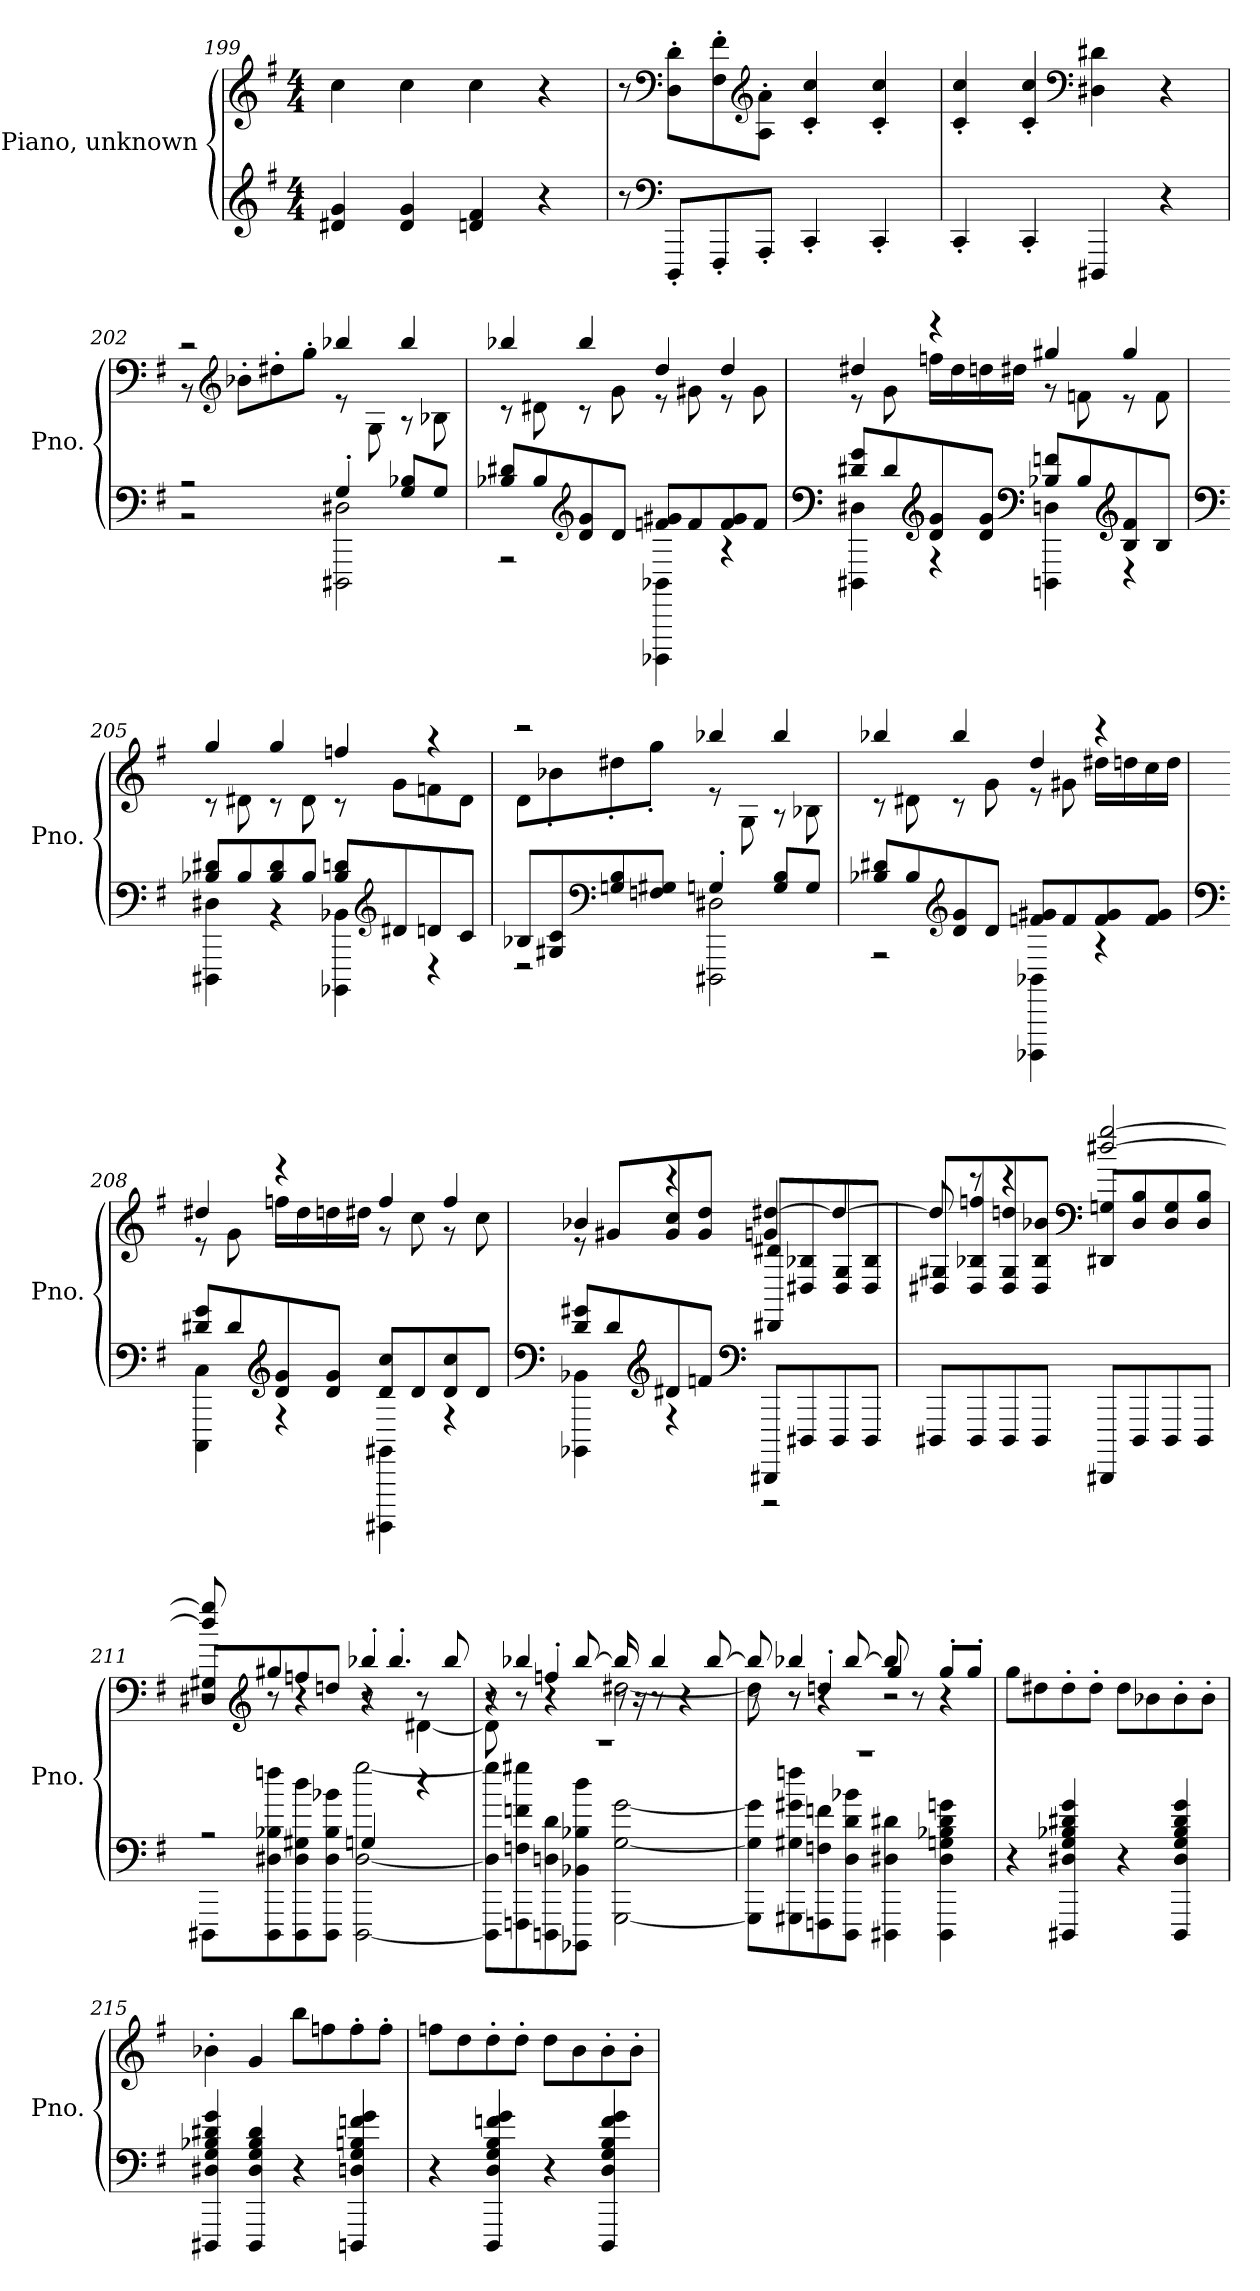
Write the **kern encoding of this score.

**kern	**kern
*part1	*part1
*staff2	*staff1
*I"Piano, unknown	*
*I'Pno.	*
*clefG2	*clefG2
*k[f#]	*k[f#]
*M4/4	*M4/4
=199	=199
4d#X/ 4g/	4cc\
4d#/ 4g/	4cc\
4dn/ 4f#/	4cc\
4r	4r
!!LO:LB:g=z
=200	=200
8r	8r
*clefF4	*clefF4
8DDD'/L	8D\' 8d\'L
8FFF#'/	8F#\' 8f#\'
*	*clefG2
8AAA'/J	8A\' 8a\'J
4CC'/	4c/' 4cc/'
4CC'/	4c/' 4cc/'
=201	=201
4CC'/	4c/' 4cc/'
4CC'/	4c/' 4cc/'
*	*clefF4
4DDD#X/	4D#X\ 4d#X\
4r	4r
=202	=202
*^	*^
2r	2r	2r	8r
*	*	*clefG2	*
.	.	.	8b-X'\L
.	.	.	8dd#X'\
.	.	.	8gg'\J
4G'/	2DDD#X\ 2D#X\	4bb-X/	8r
.	.	.	8G\
8G/ 8B-X/L	.	4bb-/	8r
8G/J	.	.	8B-X\
!!LO:PB:g=z	!!
=203	=203	=203	=203
8B-X/ 8d#X/L	2r	4bb-X/	8r
8B-/	.	.	8d#X\
*clefG2	*	*	*
8d#/ 8g/	.	4bb-/	8r
8d#/J	.	.	8g\
8fn/ 8g#X/L	4BBBB-X\ 4BB-X\	4dd/	8r
8f/	.	.	8g#X\
8f/ 8g#/	4r	4dd/	8r
8f/J	.	.	8g#\
=204	=204	=204	=204
*clefF4	*	*	*
8d#X/ 8g/L	4DDD#X\ 4D#X\	4dd#X/	8r
8d#/	.	.	8g\
*clefG2	*	*	*
8d#/ 8g/	4r	4r	16ffn\LL
.	.	.	16dd#\
8d#/ 8g/J	.	.	16ddn\
.	.	.	16dd#X\JJ
*clefF4	*	*	*
8B-X/ 8fn/L	4DDDn\ 4Dn\	4gg#X/	8r
8B-/	.	.	8fn\
*clefG2	*	*	*
8B-/ 8f/	4r	4gg#/	8r
8B-/J	.	.	8f\
!!LO:LB:g=z	!!
=205	=205	=205	=205
*clefF4	*	*	*
8B-X/ 8d#X/L	4DDD#X\ 4D#X\	4gg/	8r
8B-/	.	.	8d#X\
8B-/ 8d#/	4r	4gg/	8r
8B-/J	.	.	8d#\
8B-/ 8dn/L	4BBBB-X\ 4BB-X\	4ffn/	8r
*clefG2	*	*	*
8d#X/	.	.	8g\L
8dn/	4r	4r	8fn\
8c/J	.	.	8d#\J
=206	=206	=206	=206
8B-X/L	2r	2r	8d\L
8G#X/ 8c/	.	.	8b-X'\
*clefF4	*	*	*
8Gn/ 8B-/	.	.	8dd#X'\
8Fn/ 8G#X/J	.	.	8gg'\J
4Gn'/	2DDD#X\ 2D#X\	4bb-X/	8r
.	.	.	8G\
8G/ 8B-/L	.	4bb-/	8r
8G/J	.	.	8B-X\
!!LO:LB:g=z	!!
=207	=207	=207	=207
8B-X/ 8d#X/L	2r	4bb-X/	8r
8B-/	.	.	8d#X\
*clefG2	*	*	*
8d#/ 8g/	.	4bb-/	8r
8d#/J	.	.	8g\
8fn/ 8g#X/L	4BBBB-X\ 4BB-X\	4dd/	8r
8f/	.	.	8g#X\
8f/ 8g#/	4r	4r	16dd#X\LL
.	.	.	16ddn\
8f/ 8g#/J	.	.	16cc\
.	.	.	16dd\JJ
=208	=208	=208	=208
*clefF4	*	*	*
8d#X/ 8g/L	4CCC\ 4C\	4dd#X/	8r
8d#/	.	.	8g\
*clefG2	*	*	*
8d#/ 8g/	4r	4r	16ffn\LL
.	.	.	16dd#\
8d#/ 8g/J	.	.	16ddn\
.	.	.	16dd#X\JJ
8d#/ 8cc/L	4GGGG#X\ 4GG#X\	4ff/	8r
8d#/	.	.	8cc\
8d#/ 8cc/	4r	4ff/	8r
8d#/J	.	.	8cc\
!!LO:LB:g=z	!!
=209	=209	=209	=209
*clefF4	*	*	*
8d/ 8g#X/L	4BBBB-X\ 4BB-X\	4b-X/	8r
8d/	.	.	8g#X/L
*clefG2	*	*	*
8d#X/	4r	4r	8g#/ 8cc/
8fn/J	.	.	8g#/ 8dd/J
*clefF4	*	*	*
8DDDD#X/L	2r	4gn/ [4dd#X/	8DD#X/ 8d#X/L
8DDD#X/	.	.	8D#X/ 8B-X/
8DDD#/	.	4dd#/_	8D#/ 8G/
8DDD#/J	.	.	8D#/ 8B-/J
*v	*v	*	*
=210	=210	=210
8DDD#X/L	8dd#/]	8D#X/ 8G#X/L
8DDD#/	8r	8D#/ 8B-X/ 8ffn/
8DDD#/	4r	8D#/ 8G#/ 8ddn/
8DDD#/J	.	8D#/ 8B-/ 8b-X/J
*	*clefF4	*
8DDDD#X/L	[2dd#X/ [2gg/	8DD#X/ 8Gn/L
8DDD#/	.	8D#/ 8B-/
8DDD#/	.	8D#/ 8G/
8DDD#/J	.	8D#/ 8B-/J
!!LO:LB:g=z
=211	=211	=211
*^	*	*^
2r	8DDD#X\L	8dd#/] 8gg/]	2r	8D#X/ 8G#X/L
*	*	*clefG2	*	*
.	8DDD#\ 8D#X\ 8B-X\ 8ffn\	8r	.	8gg#X/
.	8DDD#\ 8D#\ 8G#X\ 8dd\	4r	.	8ffn/
.	8DDD#\ 8D#\ 8B-\ 8b-X\J	.	.	8ddn/J
4Gn/	[2DDD#\ [2D#\ [2gg\	8r	4r	4bb-X'/
.	.	4.bb-'/	.	.
4r	.	.	[4d#X\	8r
.	.	.	.	8bb-/
=212	=212	=212	=212	=212
1r	8DDD#\] 8D#\] 8gg\]L	8r	8d#\]	4r
.	8FFFn\ 8Fn\ 8fn\ 8gg#X\	4bb-X/	8r	.
.	8DDDn\ 8Dn\ 8d\	.	4r	4ffn'/
.	8BBBB-X\ 8BB-X\ 8B-X\ 8dd\J	[8bb-/	.	.
.	[2GGG\ [2G\ [2g\	16bb-/]	[2dd#X\	8r
.	.	16r	.	.
.	.	8r	.	4bb-/
.	.	4r	.	.
.	.	.	.	[8bb-/
!!LO:LB:g=z	!!	!!
=213	=213	=213	=213	=213
1r	8GGG\] 8G\] 8g\]L	8r	8dd#\]	8bb-/]
.	8GGG#X\ 8G#X\ 8g#X\ 8ffn\	4bb-X/	8r	8r
.	8FFFn\ 8Fn\ 8fn\	.	4r	4ddn'/
.	8DDD\ 8D\ 8d\ 8b-X\J	[8bb-/	.	.
.	4DDD#X\ 4D#X\ 4d#X\	8bb-/]	2r	4gg/
.	.	8r	.	.
.	4DDD#\ 4D#\ 4Gn\ 4B-X\ 4d#\ 4gn\	4r	.	8gg'/L
.	.	.	.	8gg'/J
*v	*v	*	*	*
*	*v	*v	*v
=214	=214
4r	8gg\L
.	8dd#X\
4DDD#X/ 4D#X/ 4G/ 4B-X/ 4d#X/ 4g/	8dd#'\
.	8dd#'\J
4r	8dd#\L
.	8b-X\
4DDD#/ 4D#/ 4G/ 4B-/ 4d#/ 4g/	8b-'\
.	8b-'\J
=215	=215
4DDD#X/ 4D#X/ 4G/ 4B-X/ 4d#X/ 4g/	4b-X'\
4DDD#/ 4D#/ 4G/ 4B-/ 4d#/	4g/
4r	8bb\L
.	8ffn\
4DDDn/ 4Dn/ 4G/ 4Bn/ 4fn/ 4g/	8ff'\
.	8ff'\J
=216	=216
4r	8ffn\L
.	8dd\
4DDD/ 4D/ 4G/ 4B/ 4fn/ 4g/	8dd'\
.	8dd'\J
4r	8dd\L
.	8b\
4DDD/ 4D/ 4G/ 4B/ 4f/ 4g/	8b'\
.	8b'\J
=	=
*-	*-
